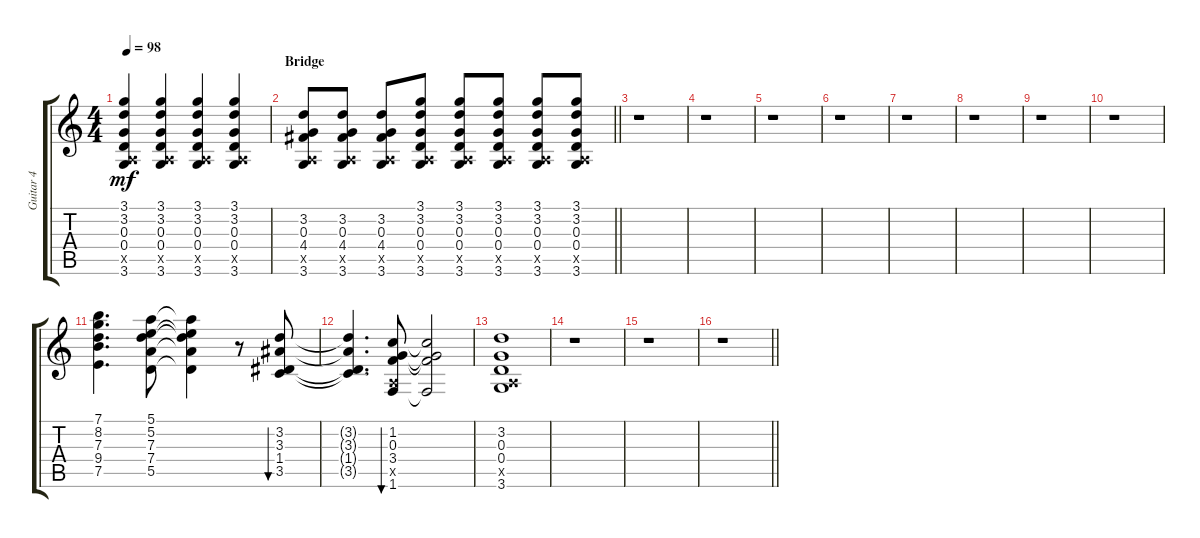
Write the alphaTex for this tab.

\track ("Guitar 4" "Guitar 4") {instrument electricguitarclean}
\staff {score tabs}
\tuning (E4 B3 G3 D3 A2 E2) {hide}
\ts (4 4)
\tempo 98
\clef g2
\ks c
(3.1 3.2 0.3 0.4 0.5{x} 3.6).4{dy mf} (3.1 3.2 0.3 0.4 0.5{x} 3.6).4 (3.1 3.2 0.3 0.4 0.5{x} 3.6).4 (3.1 3.2 0.3 0.4 0.5{x} 3.6).4 |
\section ("" "Bridge")
\barLineRight lightlight
(3.2 0.3 4.4 0.5{x} 3.6).8 (3.2 0.3 4.4 0.5{x} 3.6).8 (3.2 0.3 4.4 0.5{x} 3.6).8 (3.1 3.2 0.3 0.4 0.5{x} 3.6).8 (3.1 3.2 0.3 0.4 0.5{x} 3.6).8 (3.1 3.2 0.3 0.4 0.5{x} 3.6).8 (3.1 3.2 0.3 0.4 0.5{x} 3.6).8 (3.1 3.2 0.3 0.4 0.5{x} 3.6).8 |
r.1 |
r.1 |
r.1 |
r.1 |
r.1 |
r.1 |
r.1 |
r.1 |
(7.1 8.2 7.3 9.4 7.5).4{d} (5.1 5.2 7.3 7.4 5.5).8 (5.1{t} 5.2{t} 7.3{t} 7.4{t} 5.5{t}).4 r.8 (3.2 3.3 1.4 3.5).8{bu 240} |
(3.2{t} 3.3{t} 1.4{t} 3.5{t}).4{d} (1.2 0.3 3.4 0.5{x} 1.6).8{bu 240} (1.2{t} 0.3{t} 3.4{t} 1.6{t}).2 |
(3.2 0.3 0.4 0.5{x} 3.6).1 |
r.1 |
r.1 |
\barLineRight lightlight
r.1
